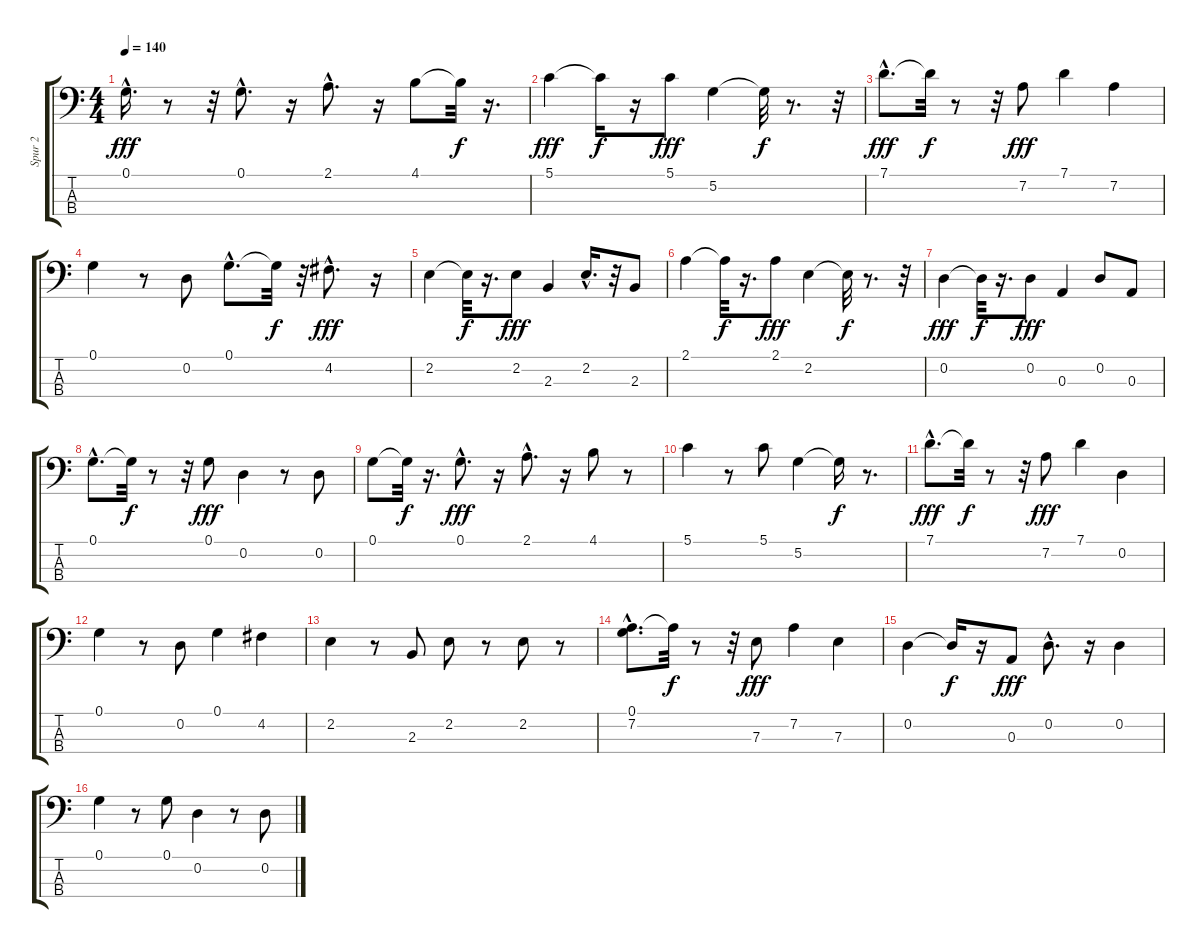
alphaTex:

\track ("Spur 2" "Spur 2") {instrument electricbasspick}
\staff {score tabs}
\tuning (G2 D2 A1 E1) {hide}
\ts (4 4)
\tempo 140
\clef f4
\ks c
0.1{hac}.16{d dy fff} r.8 r.32 0.1{hac}.8{d} r.16 2.1{hac}.8{d} r.16 4.1.8 4.1{t}.32{dy f} r.16{d} |
5.1.4{dy fff} 5.1{t}.16{dy f} r.16 5.1.8{dy fff} 5.2.4 5.2{t}.32{dy f} r.8{d} r.32 |
7.1{hac}.8{d dy fff} 7.1{t}.32{dy f} r.8 r.32 7.2.8{dy fff} 7.1.4 7.2.4 |
0.1.4 r.8 0.2.8 0.1{hac}.8{d} 0.1{t}.32{dy f} r.32 4.2{hac}.8{d dy fff} r.16 |
2.2.4 2.2{t}.32{dy f} r.16{d} 2.2.8{dy fff} 2.3.4 2.2{hac}.16{d} r.32 2.3.8 |
2.1.4 2.1{t}.32{dy f} r.16{d} 2.1.8{dy fff} 2.2.4 2.2{t}.32{dy f} r.8{d} r.32 |
0.2.4{dy fff} 0.2{t}.32{dy f} r.16{d} 0.2.8{dy fff} 0.3.4 0.2.8 0.3.8 |
0.1{hac}.8{d} 0.1{t}.32{dy f} r.8 r.32 0.1.8{dy fff} 0.2.4 r.8 0.2.8 |
0.1.8 0.1{t}.32{dy f} r.16{d} 0.1{hac}.8{d dy fff} r.16 2.1{hac}.8{d} r.16 4.1.8 r.8 |
5.1.4 r.8 5.1.8 5.2.4 5.2{t}.16{dy f} r.8{d} |
7.1{hac}.8{d dy fff} 7.1{t}.32{dy f} r.8 r.32 7.2.8{dy fff} 7.1.4 0.2.4 |
0.1.4 r.8 0.2.8 0.1.4 4.2.4 |
2.2.4 r.8 2.3.8 2.2.8 r.8 2.2.8 r.8 |
(0.1 7.2{hac}).8{d} 7.2{t}.32{dy f} r.8 r.32 7.3.8{dy fff} 7.2.4 7.3.4 |
0.2.4 0.2{t}.16{dy f} r.16 0.3.8{dy fff} 0.2{hac}.8{d} r.16 0.2.4 |
0.1.4 r.8 0.1.8 0.2.4 r.8 0.2.8
